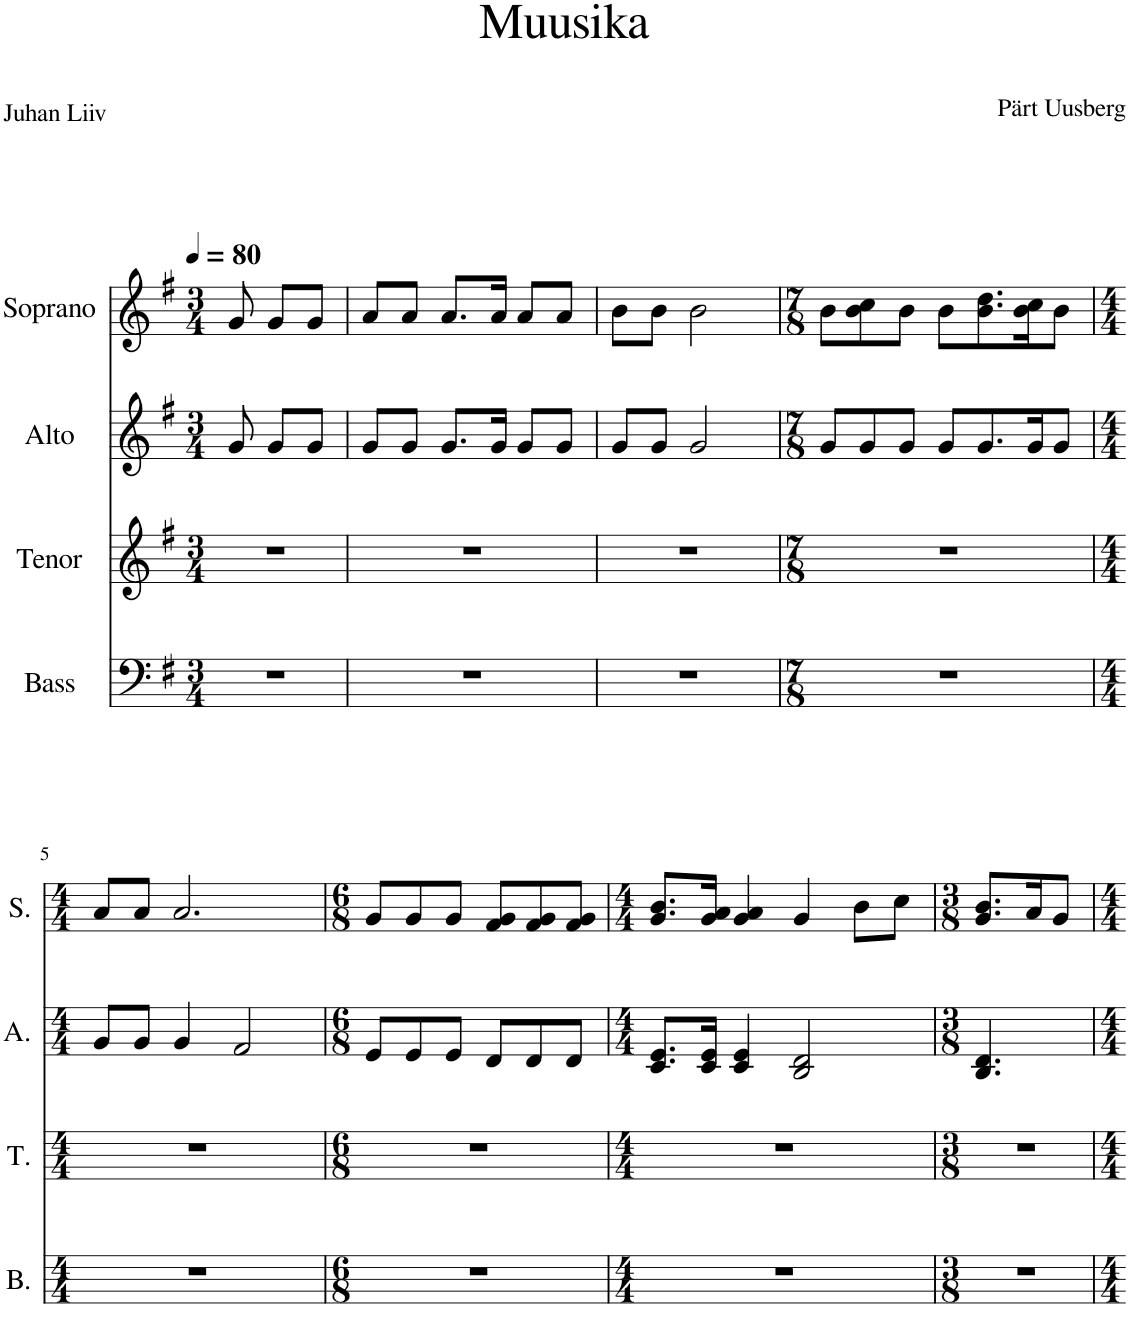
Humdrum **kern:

**kern	**kern	**kern	**kern
*part4	*part3	*part2	*part1
*staff4	*staff3	*staff2	*staff1
*I"Bass	*I"Tenor	*I"Alto	*I"Soprano
*I'B.	*I'T.	*I'A.	*I'S.
*clefF4	*clefG2	*clefG2	*clefG2
*k[f#]	*k[f#]	*k[f#]	*k[f#]
*M3/4	*M3/4	*M3/4	*M3/4
*MM80	*MM80	*MM80	*MM80
=1	=1	=1	=1
2.r	2.r	8g/	8g/
.	.	8g/L	8g/L
.	.	8g/J	8g/J
.	.	4.ryy	4.ryy
=2	=2	=2	=2
2.r	2.r	8g/L	8a/L
.	.	8g/J	8a/J
.	.	8.g/L	8.a/L
.	.	16g/Jk	16a/Jk
.	.	8g/L	8a/L
.	.	8g/J	8a/J
=3	=3	=3	=3
2.r	2.r	8g/L	8b\L
.	.	8g/J	8b\J
.	.	2g/	2b\
=4	=4	=4	=4
*M7/8	*M7/8	*M7/8	*M7/8
2..r	2..r	8g/L	8b\L
.	.	8g/	8b\ 8cc\
.	.	8g/J	8b\J
.	.	8g/L	8b\L
.	.	8.g/	8.b\ 8.dd\
.	.	16g/K	16b\ 16cc\K
.	.	8g/J	8b\J
!!LO:LB:g=z
=5	=5	=5	=5
*M4/4	*M4/4	*M4/4	*M4/4
1r	1r	8g/L	8a/L
.	.	8g/J	8a/J
.	.	4g/	2.a/
.	.	2f#/	.
=6	=6	=6	=6
*M6/8	*M6/8	*M6/8	*M6/8
2.r	2.r	8e/L	8g/L
.	.	8e/	8g/
.	.	8e/J	8g/J
.	.	8d/L	8f#/ 8g/L
.	.	8d/	8f#/ 8g/
.	.	8d/J	8f#/ 8g/J
=7	=7	=7	=7
*M4/4	*M4/4	*M4/4	*M4/4
1r	1r	8.c/ 8.e/L	8.g/ 8.b/L
.	.	16c/ 16e/Jk	16g/ 16a/Jk
.	.	4c/ 4e/	4g/ 4a/
.	.	2B/ 2d/	4g/
.	.	.	8b\L
.	.	.	8cc\J
=8	=8	=8	=8
*M3/8	*M3/8	*M3/8	*M3/8
4.r	4.r	4.B/ 4.d/	8.g/ 8.b/L
.	.	.	16a/K
.	.	.	8g/J
=	=	=	=
*-	*-	*-	*-
